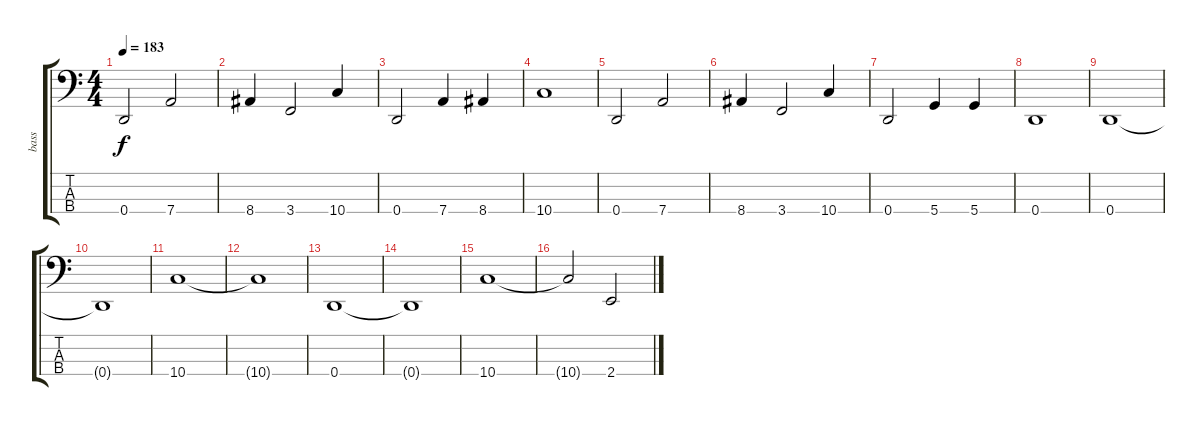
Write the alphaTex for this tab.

\track ("bass" "bass") {instrument electricbassfinger}
\staff {score tabs}
\tuning (G2 D2 A1 D1) {hide}
\ts (4 4)
\tempo 183
\clef f4
\ks c
0.4.2{dy f} 7.4.2 |
8.4.4 3.4.2 10.4.4 |
0.4.2 7.4.4 8.4.4 |
10.4.1 |
0.4.2 7.4.2 |
8.4.4 3.4.2 10.4.4 |
0.4.2 5.4.4 5.4.4 |
0.4.1 |
0.4.1 |
0.4{t}.1 |
10.4.1 |
10.4{t}.1 |
0.4.1 |
0.4{t}.1 |
10.4.1 |
10.4{t}.2 2.4.2
